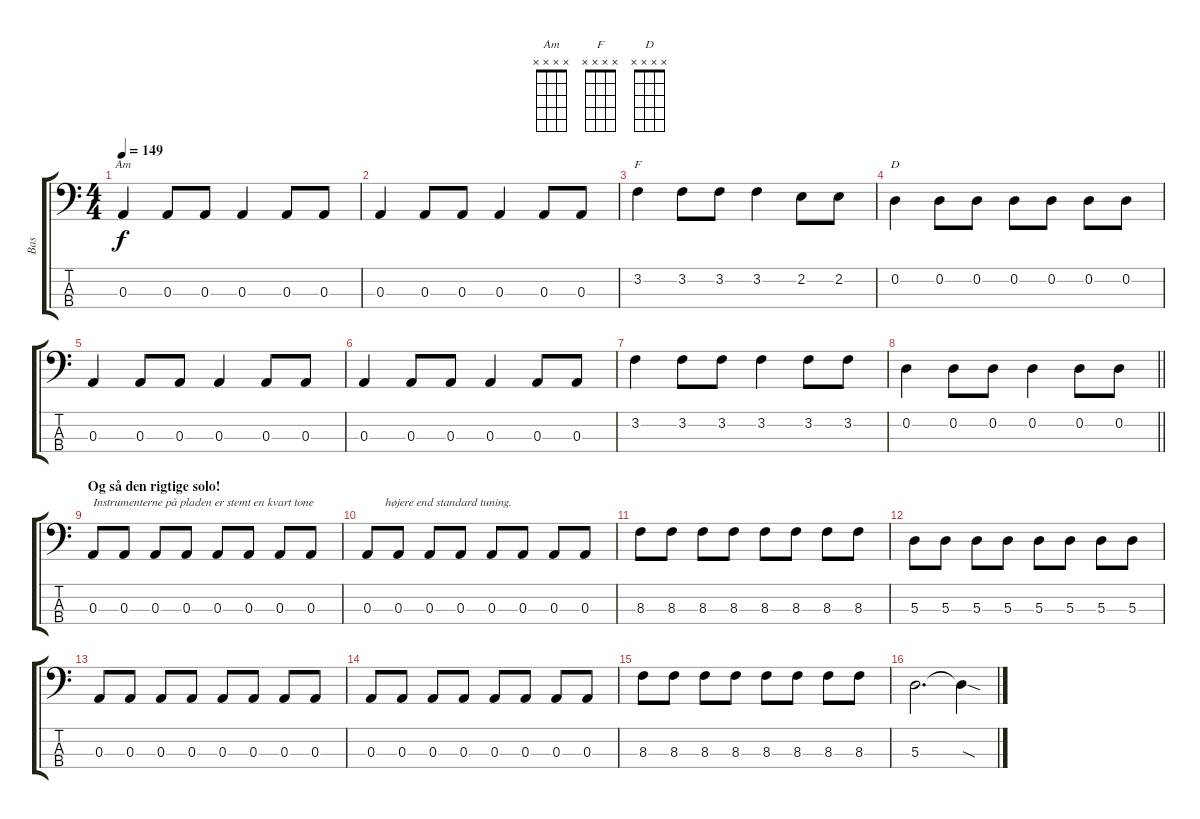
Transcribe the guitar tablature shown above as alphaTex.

\track ("Bas" "Bas") {instrument electricbasspick}
\staff {score tabs}
\tuning (G2 D2 A1 E1) {hide}
\chord ("Am" x x x x)
\chord ("F" x x x x)
\chord ("D" x x x x)
\ts (4 4)
\tempo 149
\clef f4
\ks c
0.3.4{ch "Am" dy f} 0.3.8 0.3.8 0.3.4 0.3.8 0.3.8 |
0.3.4 0.3.8 0.3.8 0.3.4 0.3.8 0.3.8 |
3.2.4{ch "F"} 3.2.8 3.2.8 3.2.4 2.2.8 2.2.8 |
0.2.4{ch "D"} 0.2.8 0.2.8 0.2.8 0.2.8 0.2.8 0.2.8 |
0.3.4 0.3.8 0.3.8 0.3.4 0.3.8 0.3.8 |
0.3.4 0.3.8 0.3.8 0.3.4 0.3.8 0.3.8 |
3.2.4 3.2.8 3.2.8 3.2.4 3.2.8 3.2.8 |
\barLineRight lightlight
0.2.4 0.2.8 0.2.8 0.2.4 0.2.8 0.2.8 |
\section ("" "Og så den rigtige solo!")
0.3.8{txt "Instrumenterne på pladen er stemt en kvart tone"} 0.3.8 0.3.8 0.3.8 0.3.8 0.3.8 0.3.8 0.3.8 |
0.3.8{txt "      højere end standard tuning."} 0.3.8 0.3.8 0.3.8 0.3.8 0.3.8 0.3.8 0.3.8 |
8.3.8 8.3.8 8.3.8 8.3.8 8.3.8 8.3.8 8.3.8 8.3.8 |
5.3.8 5.3.8 5.3.8 5.3.8 5.3.8 5.3.8 5.3.8 5.3.8 |
0.3.8 0.3.8 0.3.8 0.3.8 0.3.8 0.3.8 0.3.8 0.3.8 |
0.3.8 0.3.8 0.3.8 0.3.8 0.3.8 0.3.8 0.3.8 0.3.8 |
8.3.8 8.3.8 8.3.8 8.3.8 8.3.8 8.3.8 8.3.8 8.3.8 |
5.3.2{d} 5.3{sod t}.4
